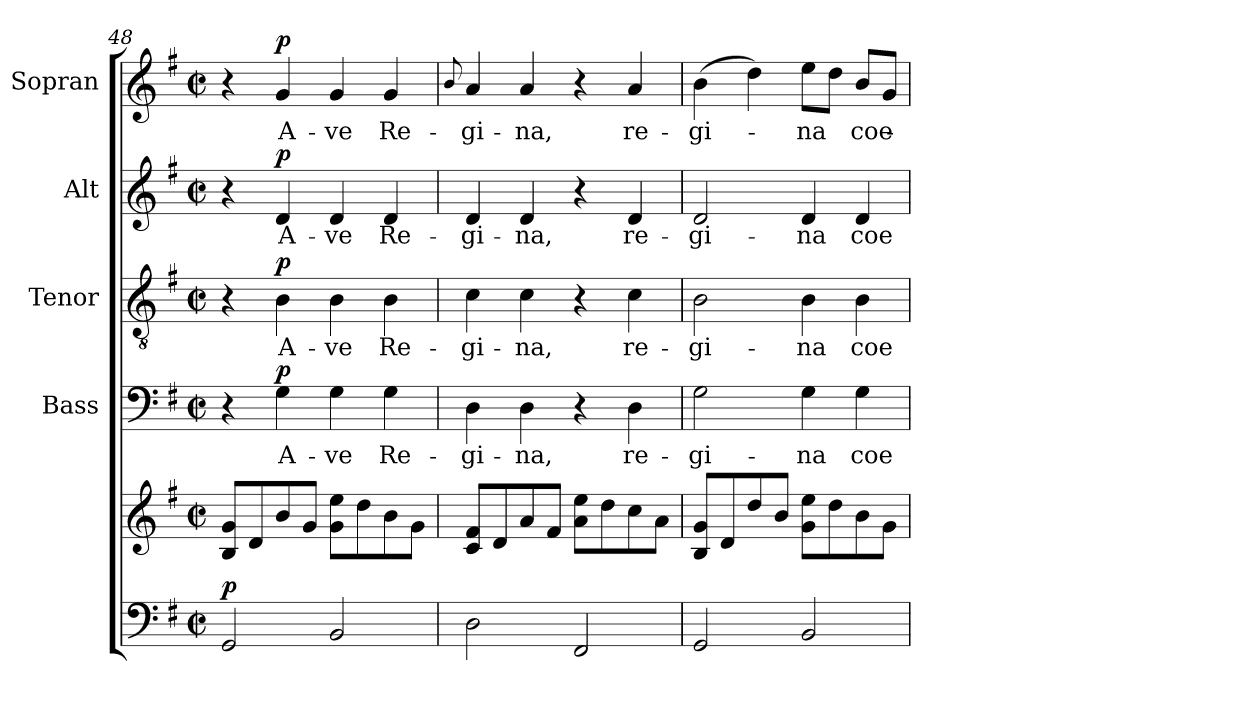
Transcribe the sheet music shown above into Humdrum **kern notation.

**kern	**kern	**dynam	**kern	**text	**dynam	**kern	**text	**dynam	**kern	**text	**dynam	**kern	**text	**dynam
*part5	*part5	*part5	*part4	*part4	*part4	*part3	*part3	*part3	*part2	*part2	*part2	*part1	*part1	*part1
*staff6	*staff5	*staff5/6	*staff4	*staff4	*staff4	*staff3	*staff3	*staff3	*staff2	*staff2	*staff2	*staff1	*staff1	*staff1
*	*	*	*I"Bass	*	*	*I"Tenor	*	*	*I"Alt	*	*	*I"Sopran	*	*
*	*	*	*I'B.	*	*	*I'T.	*	*	*I'A.	*	*	*I'S.	*	*
*clefF4	*clefG2	*	*clefF4	*	*	*clefGv2	*	*	*clefG2	*	*	*clefG2	*	*
*k[f#]	*k[f#]	*	*k[f#]	*	*	*k[f#]	*	*	*k[f#]	*	*	*k[f#]	*	*
*G:	*G:	*	*G:	*	*	*G:	*	*	*G:	*	*	*G:	*	*
*M2/2	*M2/2	*	*M2/2	*	*	*M2/2	*	*	*M2/2	*	*	*M2/2	*	*
*met(c|)	*met(c|)	*	*met(c|)	*	*	*met(c|)	*	*	*met(c|)	*	*	*met(c|)	*	*
=48	=48	=48	=48	=48	=48	=48	=48	=48	=48	=48	=48	=48	=48	=48
!	!	!LO:DY:a=2	!	!	!	!	!	!	!	!	!	!	!	!
2GG/	8B/ 8g/L	p	4r	.	.	4r	.	.	4r	.	.	4r	.	.
.	8d/	.	.	.	.	.	.	.	.	.	.	.	.	.
!	!	!	!	!LO:LY:b	!LO:DY:a	!	!LO:LY:b	!LO:DY:a	!	!LO:LY:b	!LO:DY:a	!	!LO:LY:b	!LO:DY:a
.	8b/	.	4G\	A-	p	4B\	A-	p	4d/	A-	p	4g/	A-	p
.	8g/J	.	.	.	.	.	.	.	.	.	.	.	.	.
!	!	!	!	!LO:LY:b	!	!	!LO:LY:b	!	!	!LO:LY:b	!	!	!LO:LY:b	!
2BB/	8g\ 8ee\L	.	4G\	-ve	.	4B\	-ve	.	4d/	-ve	.	4g/	-ve	.
.	8dd\	.	.	.	.	.	.	.	.	.	.	.	.	.
!	!	!	!	!LO:LY:b	!	!	!LO:LY:b	!	!	!LO:LY:b	!	!	!LO:LY:b	!
.	8b\	.	4G\	Re-	.	4B\	Re-	.	4d/	Re-	.	4g/	Re-	.
.	8g\J	.	.	.	.	.	.	.	.	.	.	.	.	.
=49	=49	=49	=49	=49	=49	=49	=49	=49	=49	=49	=49	=49	=49	=49
.	.	.	.	.	.	.	.	.	.	.	.	8qqb/	.	.
!	!	!	!	!LO:LY:b	!	!	!LO:LY:b	!	!	!LO:LY:b	!	!	!LO:LY:b	!
2D\	8c/ 8f#/L	.	4D\	-gi-	.	4c\	-gi-	.	4d/	-gi-	.	4a/	-gi-	.
.	8d/	.	.	.	.	.	.	.	.	.	.	.	.	.
!	!	!	!	!LO:LY:b	!	!	!LO:LY:b	!	!	!LO:LY:b	!	!	!LO:LY:b	!
.	8a/	.	4D\	-na,	.	4c\	-na,	.	4d/	-na,	.	4a/	-na,	.
.	8f#/J	.	.	.	.	.	.	.	.	.	.	.	.	.
2FF#/	8a\ 8ee\L	.	4r	.	.	4r	.	.	4r	.	.	4r	.	.
.	8dd\	.	.	.	.	.	.	.	.	.	.	.	.	.
!	!	!	!	!LO:LY:b	!	!	!LO:LY:b	!	!	!LO:LY:b	!	!	!LO:LY:b	!
.	8cc\	.	4D\	re-	.	4c\	re-	.	4d/	re-	.	4a/	re-	.
.	8a\J	.	.	.	.	.	.	.	.	.	.	.	.	.
=50	=50	=50	=50	=50	=50	=50	=50	=50	=50	=50	=50	=50	=50	=50
!	!	!	!	!LO:LY:b	!	!	!LO:LY:b	!	!	!LO:LY:b	!	!	!LO:LY:b	!
2GG/	8B/ 8g/L	.	2G\	-gi-	.	2B\	-gi-	.	2d/	-gi-	.	(>4b\	-gi-	.
.	8d/	.	.	.	.	.	.	.	.	.	.	.	.	.
.	8dd/	.	.	.	.	.	.	.	.	.	.	4dd\)	.	.
.	8b/J	.	.	.	.	.	.	.	.	.	.	.	.	.
!	!	!	!	!LO:LY:b	!	!	!LO:LY:b	!	!	!LO:LY:b	!	!	!LO:LY:b	!
2BB/	8g\ 8ee\L	.	4G\	-na	.	4B\	-na	.	4d/	-na	.	8ee\L	-na	.
.	8dd\	.	.	.	.	.	.	.	.	.	.	8dd\J	.	.
!	!	!	!	!LO:LY:b	!	!	!LO:LY:b	!	!	!LO:LY:b	!	!	!LO:LY:b	!
.	8b\	.	4G\	coe-	.	4B\	coe-	.	4d/	coe-	.	8b/L	coe-	.
.	8g\J	.	.	.	.	.	.	.	.	.	.	8g/J	.	.
=	=	=	=	=	=	=	=	=	=	=	=	=	=	=
*-	*-	*-	*-	*-	*-	*-	*-	*-	*-	*-	*-	*-	*-	*-
